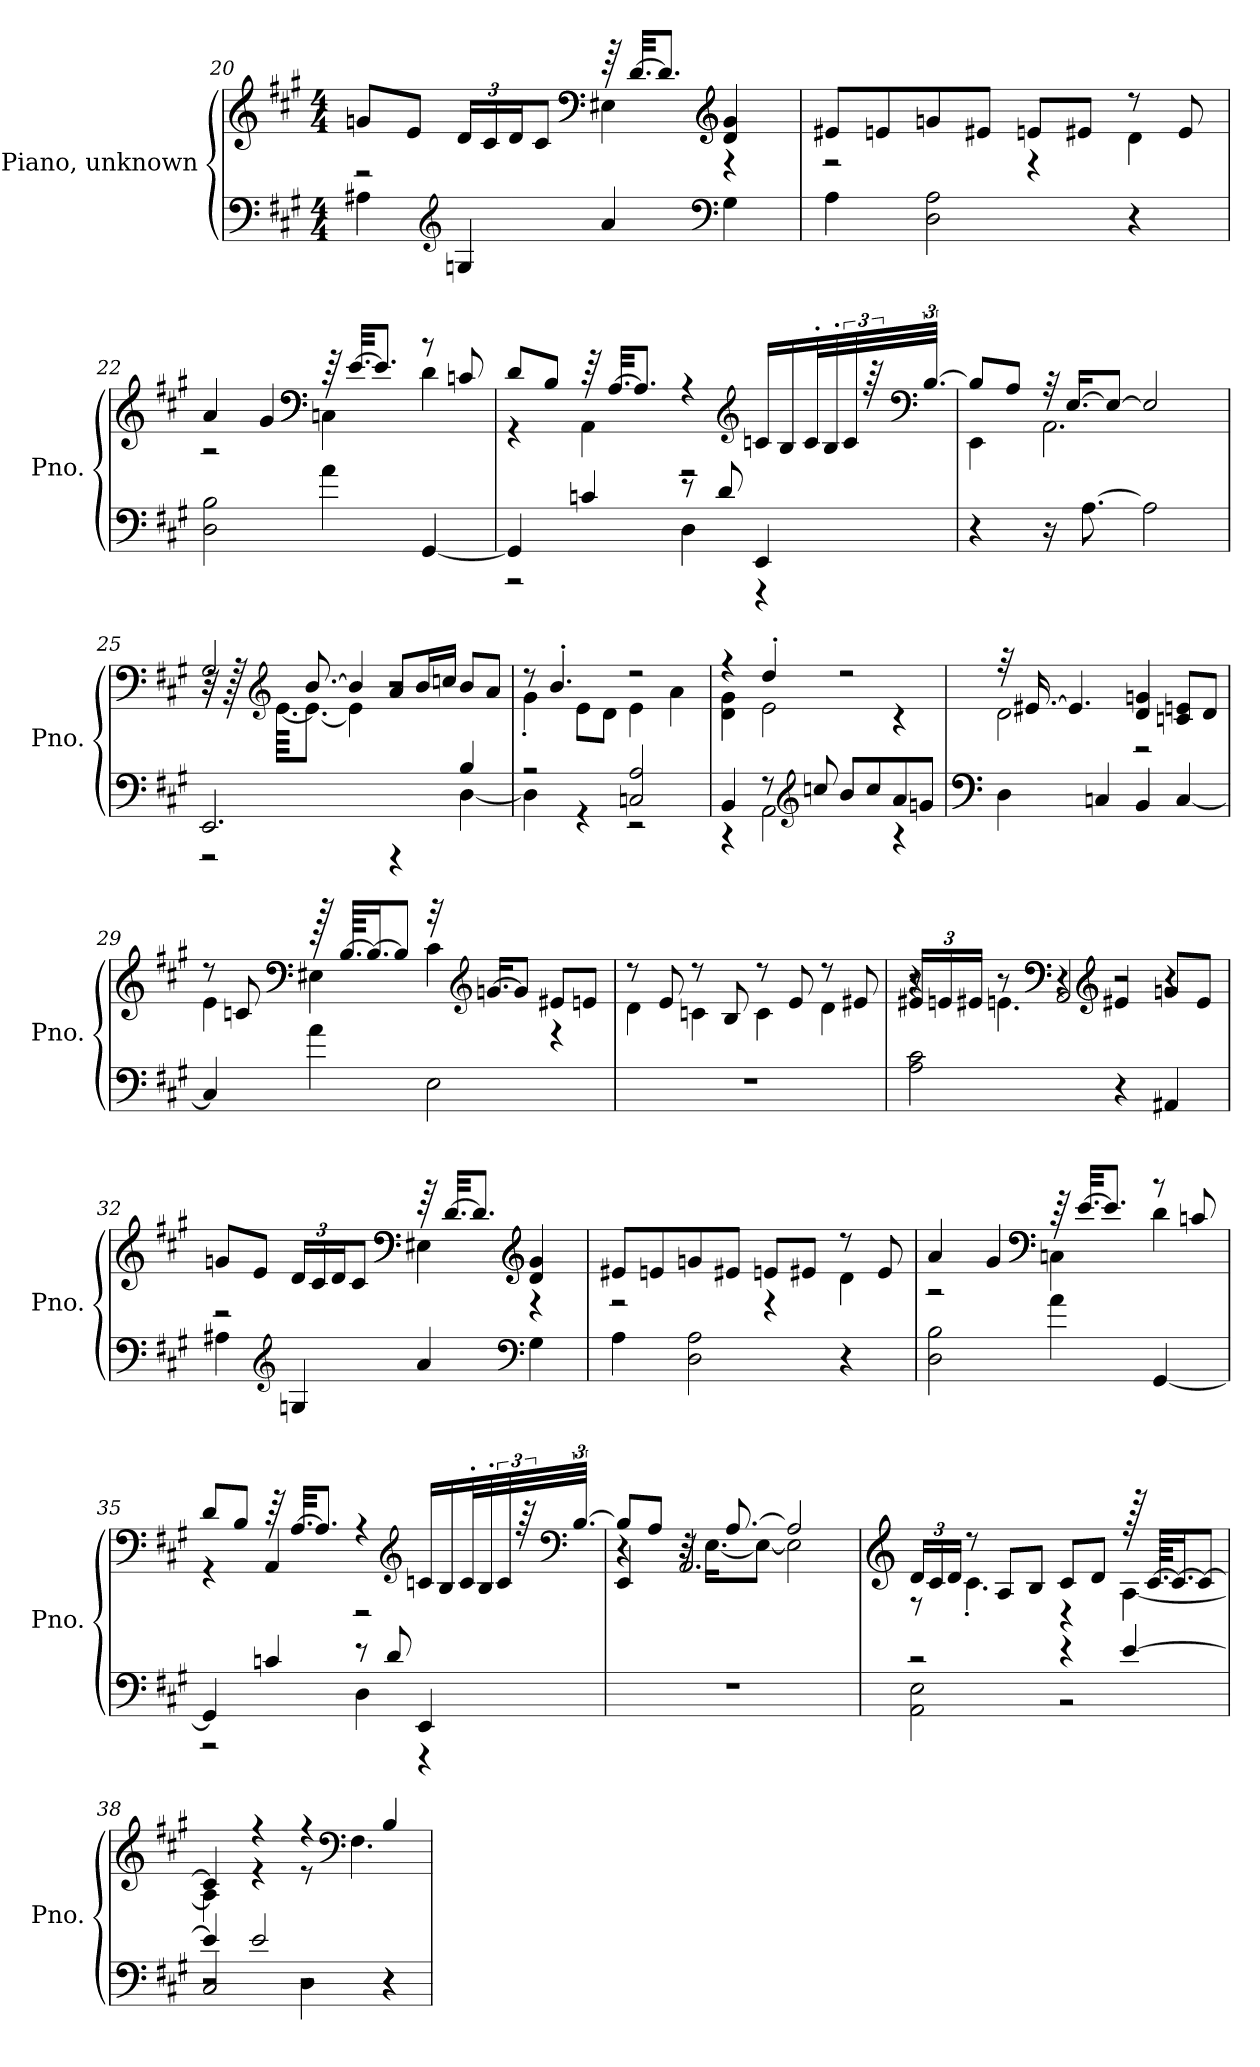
**kern	**kern
*part1	*part1
*staff2	*staff1
*I"Piano, unknown	*
*I'Pno.	*
*clefF4	*clefG2
*k[f#c#g#]	*k[f#c#g#]
*M4/4	*M4/4
=20	=20
*	*^
4A#X\	8gn/L	2r
.	8e/J	.
*clefG2	*	*
*	*Xbrackettup	*
4Gn/	24d/LL	.
.	24c#/	.
.	24d/J	.
.	8c#/J	.
*	*clefF4	*
4a/	64r	4E#X\
.	[32.d/KKL	.
.	8.d/J]	.
*clefF4	*clefG2	*
4G\	4d/ 4g/	4r
!!LO:LB:g=z	!!
=21	=21	=21
4A\	8e#X/L	2r
.	8en/	.
2D\ 2A\	8gn/	.
.	8e#X/J	.
.	8en/L	4r
.	8e#X/J	.
4r	8r	4d\
.	8e#/	.
=22	=22	=22
2D\ 2B\	4a/	2r
.	4g#/	.
*	*clefF4	*
4a\	64r	4Cn\
.	[32.e/KKL	.
.	8.e/J]	.
[4GG#/	8r	4d\
.	8cn/	.
!!LO:LB:g=z	!!
=23	=23	=23
*^	*	*
4GG#/]	2r	8d/L	4r
.	.	8B/J	.
4cn/	.	64r	4AA\
.	.	[32.A/KKL	.
.	.	8.A/J]	.
8r	4D\	4r	2r
8d/	.	.	.
*	*	*clefG2	*
4EE/	4r	16cn/LL	.
.	.	16B/	.
.	.	32c'/L	.
.	.	32B'/	.
*	*	*brackettup	*
.	.	48c/JJJ	.
.	.	96r	.
*	*	*clefF4	*
.	.	[48.B/	.
*v	*v	*	*
=24	=24	=24
4r	8B/L]	4EE\
.	8A/J	.
16r	32r	2.AA\
.	[16.E/KL	.
[8.A\	.	.
.	8E/J_	.
2A\]	2E/]	.
!!LO:LB:g=z
=25	=25	=25
*^	*	*^
2.EE/	2r	16r	32r	2G#/
.	.	.	128r	.
*	*	*clefG2	*	*
.	.	.	[64.e\KKKL	.
.	.	[8.b/	8.e\J_	.
.	.	4b/]	4e\]	.
.	4r	8a/L	2r	2r
.	.	16b/L	.	.
.	.	16ccn/JJ	.	.
4B/	[4D\	8b/L	.	.
.	.	8a/J	.	.
*	*	*	*v	*v
=26	=26	=26	=26
2r	4D\]	8r	4g#'\
.	.	4.b'/	.
.	4r	.	8e\L
.	.	.	8d\J
2Cn/ 2A/	2r	2r	4e\
.	.	.	4a\
=27	=27	=27	=27
4BB/	4r	4r	4d\ 4g#\
8r	2AA\	4dd'/	2e\
*clefG2	*	*	*
8ccn/	.	.	.
8b/L	.	2r	.
8cc/	.	.	.
8a/	4r	.	4r
8gn/J	.	.	.
*v	*v	*	*
!!LO:LB:g=z	!!
=28	=28	=28
*clefF4	*	*
4D\	32r	2d\
.	[16.e#X/	.
.	4.e#/]	.
4Cn/	.	.
4BB/	4d/ 4gn/	2r
[4C/	8cn/ 8en/L	.
.	8d/J	.
=29	=29	=29
4C/]	8r	4e\
.	8cn/	.
*	*clefF4	*
4a\	128r	4E#X\
.	[64.B/KKLL	.
.	16.B/J_	.
.	8B/J]	.
2E\	32r	4c\
*	*clefG2	*
.	[16.gn/KL	.
.	8g/J]	.
.	8e#X/L	4r
.	8en/J	.
!!LO:LB:g=z	!!
=30	=30	=30
1r	8r	4d\
.	8e/	.
.	8r	4cn\
.	8B/	.
.	8r	4c\
.	8e/	.
.	8r	4d\
.	8e#X/	.
*	*v	*v
=31	=31
*	*Xbrackettup
*	*^
*	*	*^
2A\ 2c#\	24e#X/LL	8r	4r
.	24en/	.	.
.	24e#X/JJ	.	.
.	8r	4.en\	.
*	*clefF4	*	*
.	4r	.	2AA/
*	*clefG2	*	*
4r	4e#X/	2r	.
4AA#X/	8gn/L	.	4r
.	8e#/J	.	.
*	*	*v	*v
!!LO:PB:g=z
=32	=32	=32
4A#X\	8gn/L	2r
.	8e/J	.
*clefG2	*	*
4Gn/	24d/LL	.
.	24c#/	.
.	24d/J	.
.	8c#/J	.
*	*clefF4	*
4a/	64r	4E#X\
.	[32.d/KKL	.
.	8.d/J]	.
*clefF4	*clefG2	*
4G\	4d/ 4g/	4r
=33	=33	=33
4A\	8e#X/L	2r
.	8en/	.
2D\ 2A\	8gn/	.
.	8e#X/J	.
.	8en/L	4r
.	8e#X/J	.
4r	8r	4d\
.	8e#/	.
!!LO:LB:g=z	!!
=34	=34	=34
2D\ 2B\	4a/	2r
.	4g#/	.
*	*clefF4	*
4a\	64r	4Cn\
.	[32.e/KKL	.
.	8.e/J]	.
[4GG#/	8r	4d\
.	8cn/	.
=35	=35	=35
*^	*	*
4GG#/]	2r	8d/L	4r
.	.	8B/J	.
4cn/	.	64r	4AA/
.	.	[32.A/KKL	.
.	.	8.A/J]	.
8r	4D\	4r	2r
8d/	.	.	.
*	*	*clefG2	*
4EE/	4r	16cn/LL	.
.	.	16B/	.
.	.	32c'/L	.
.	.	32B'/	.
*	*	*brackettup	*
.	.	48c/JJJ	.
.	.	96r	.
*	*	*clefF4	*
.	.	[48.B/	.
*v	*v	*	*
!!LO:LB:g=z
=36	=36	=36
*	*	*^
1r	8B/L]	4r	4EE/
.	8A/J	.	.
.	16r	32r	2.AA/
.	.	[16.E\KL	.
.	[8.A/	.	.
.	.	8E\J_	.
.	2A/]	2E\]	.
*	*v	*v	*v
=37	=37
*	*clefG2
*^	*
*	*	*Xbrackettup
*	*	*^
2r	2AA\ 2E\	24d/LL	8r
.	.	24c#/	.
.	.	24d/JJ	.
.	.	8r	4.c#'\
.	.	8A/L	.
.	.	8B/J	.
4r	2r	8c#/L	4r
.	.	8d/J	.
[4e/	.	128r	[4A\
.	.	[64.c#/KKLL	.
.	.	16.c#/J_	.
.	.	8c#/J_	.
=38	=38	=38	=38
*	*^	*	*
4e/]	2r	2C#/	4c#/]	4A\]
2e/	.	.	4r	4r
.	4D\	2r	4r	8r
*	*	*	*clefF4	*
.	.	.	.	4.F#\
4r	4r	.	4B/	.
*v	*v	*v	*	*
*	*v	*v
=	=
*-	*-
